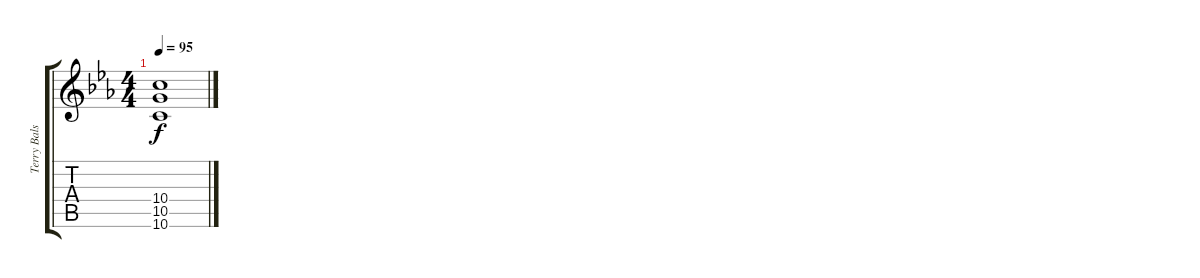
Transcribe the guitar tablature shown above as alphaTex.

\track ("Terry Balsamo" "Terry Bals") {instrument overdrivenguitar}
\staff {score tabs}
\tuning (E4 B3 G3 D3 A2 D2) {hide}
\ts (4 4)
\tempo 95
\clef g2
\ks eb
(10.4{t} 10.5{t} 10.6{t}).1{dy f}
